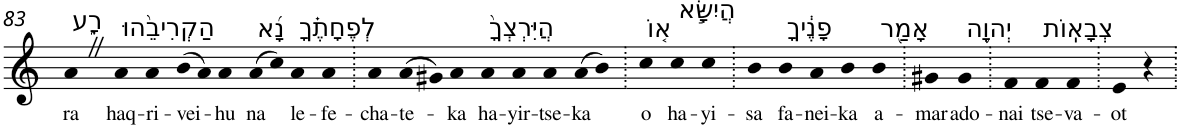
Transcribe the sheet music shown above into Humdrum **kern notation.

**kern	**text
*part1	*part1
*staff1	*staff1
*I"Piano	*
*I'Pno	*
!!LO:PB:g=z
*clefG2	*
*k[]	*
=83	=83
!LO:TX:a:t=רָ֑ע	!
!	!LO:LY:b
4aZ	ra
!LO:TX:a:t=הַקְרִיבֵ֨הוּ	!
!	!LO:LY:b
4a	haq-
!	!LO:LY:b
4a	-ri-
!	!LO:LY:b
(>8b	-vei-
8a)	.
!	!LO:LY:b
4a	-hu
!LO:TX:a:t=נָ֜א	!
!	!LO:LY:b
(>8a	na
8cc)	.
!LO:TX:a:t=לְפֶחָתֶ֗ךָ	!
!	!LO:LY:b
4a	le-
!	!LO:LY:b
4a	-fe-
=84.	=84.
!	!LO:LY:b
4a	-cha-
!	!LO:LY:b
(>8a	-te-
8g#X)	.
!	!LO:LY:b
4a	-ka
!LO:TX:a:t=הֲיִּרְצְךָ֙	!
!	!LO:LY:b
4a	ha-
!	!LO:LY:b
4a	-yir-
!	!LO:LY:b
4a	-tse-
!	!LO:LY:b
(>8a	-ka
8b)	.
=85.	=85.
!LO:TX:a:t=א֚וֹ	!
!	!LO:LY:b
4cc	o
!LO:TX:a:t=הֲיִשָּׂ֣א	!
!	!LO:LY:b
4cc	ha-
!	!LO:LY:b
4cc	-yi-
=86.	=86.
!	!LO:LY:b
4b	-sa
!LO:TX:a:t=פָנֶ֔יךָ	!
!	!LO:LY:b
4b	fa-
!	!LO:LY:b
4a	-nei-
!	!LO:LY:b
4b	-ka
!LO:TX:a:t=אָמַ֖ר	!
!	!LO:LY:b
4b	a-
=87.	=87.
!	!LO:LY:b
4g#X	-mar
!LO:TX:a:t=יְהוָ֥ה	!
!	!LO:LY:b
4g#	ado-
=88.	=88.
!	!LO:LY:b
4f	-nai
!LO:TX:a:t=צְבָאֽוֹת	!
!	!LO:LY:b
4f	tse-
!	!LO:LY:b
4f	-va-
=89.	=89.
!	!LO:LY:b
4e	-ot
4r	.
=.	=.
*-	*-
